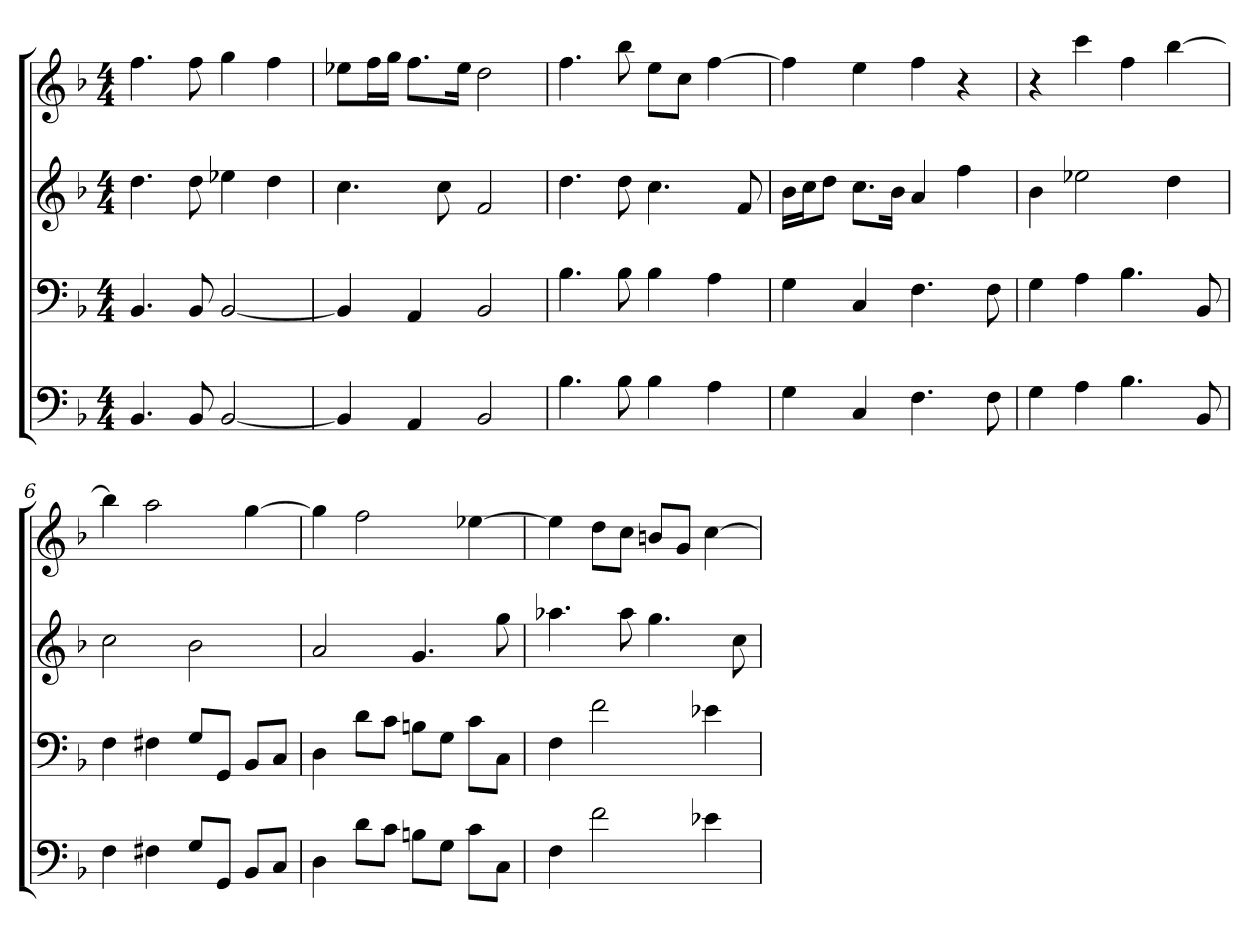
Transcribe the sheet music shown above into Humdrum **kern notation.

**kern	**kern	**kern	**kern
*part4	*part3	*part2	*part1
*staff4	*staff3	*staff2	*staff1
*k[b-]	*k[b-]	*k[b-]	*k[b-]
*F:	*F:	*F:	*F:
*M4/4	*M4/4	*M4/4	*M4/4
=1	=1	=1	=1
4.BB-	4.BB-	4.dd	4.ff
8BB-	8BB-	8dd	8ff
[2BB-	[2BB-	4ee-X	4gg
.	.	4dd	4ff
=2	=2	=2	=2
4BB-]	4BB-]	4.cc	8ee-XL
.	.	.	16ffL
.	.	.	16ggJJ
4AA	4AA	.	8.ffL
.	.	8cc	.
.	.	.	16ee-Jk
2BB-	2BB-	2f	2dd
=3	=3	=3	=3
4.B-	4.B-	4.dd	4.ff
8B-	8B-	8dd	8bb-
4B-	4B-	4.cc	8eeL
.	.	.	8ccJ
4A	4A	.	[4ff
.	.	8f	.
=4	=4	=4	=4
4G	4G	16b-LL	4ff]
.	.	16ccJ	.
.	.	8ddJ	.
4C	4C	8.ccL	4ee
.	.	16b-Jk	.
4.F	4.F	4a	4ff
.	.	4ff	4r
8F	8F	.	.
=5	=5	=5	=5
4G	4G	4b-	4r
4A	4A	2ee-X	4ccc
4.B-	4.B-	.	4ff
.	.	4dd	[4bb-
8BB-	8BB-	.	.
=6	=6	=6	=6
4F	4F	2cc	4bb-]
4F#X	4F#X	.	2aa
8GL	8GL	2b-	.
8GGJ	8GGJ	.	.
8BB-L	8BB-L	.	[4gg
8CJ	8CJ	.	.
=7	=7	=7	=7
4D	4D	2a	4gg]
8dL	8dL	.	2ff
8cJ	8cJ	.	.
8BnL	8BnL	4.g	.
8GJ	8GJ	.	.
8cL	8cL	.	[4ee-X
8CJ	8CJ	8gg	.
=8	=8	=8	=8
4F	4F	4.aa-X	4ee-]
2f	2f	.	8ddL
.	.	8aa-	8ccJ
.	.	4.gg	8bnL
.	.	.	8gJ
4e-X	4e-X	.	[4cc
.	.	8cc	.
=	=	=	=
*-	*-	*-	*-
